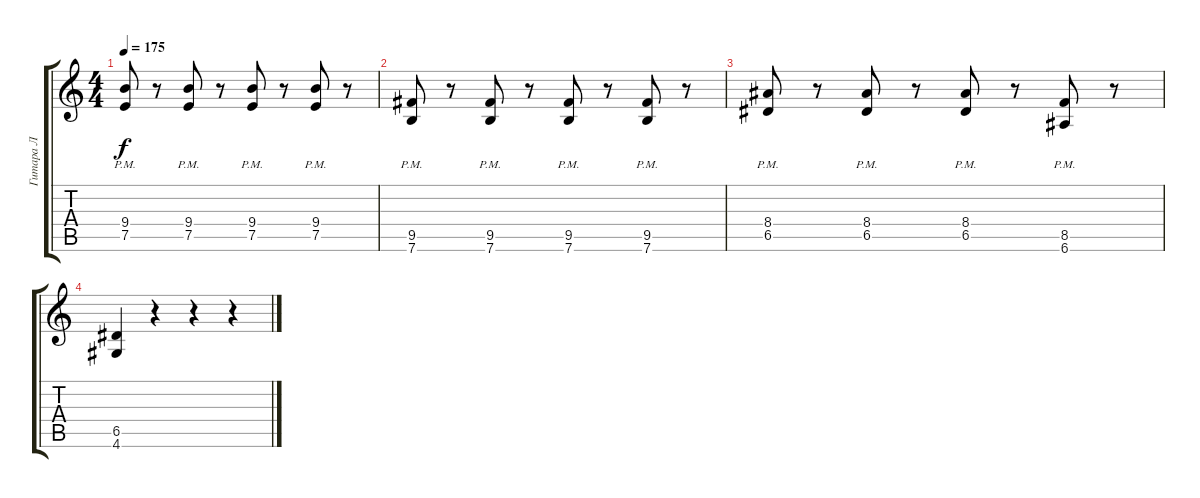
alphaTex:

\track ("Гитара Л" "Гитара Л") {instrument distortionguitar}
\staff {score tabs}
\tuning (E4 B3 G3 D3 A2 E2) {hide}
\ts (4 4)
\tempo 175
\clef g2
\ks c
(9.4{pm} 7.5{pm}).8{dy f} r.8 (9.4{pm} 7.5{pm}).8 r.8 (9.4{pm} 7.5{pm}).8 r.8 (9.4{pm} 7.5{pm}).8 r.8 |
(9.5{pm} 7.6{pm}).8 r.8 (9.5{pm} 7.6{pm}).8 r.8 (9.5{pm} 7.6{pm}).8 r.8 (9.5{pm} 7.6{pm}).8 r.8 |
(8.4{pm} 6.5{pm}).8 r.8 (8.4{pm} 6.5{pm}).8 r.8 (8.4{pm} 6.5{pm}).8 r.8 (8.5{pm} 6.6).8 r.8 |
(6.5 4.6).4 r.4 r.4 r.4
